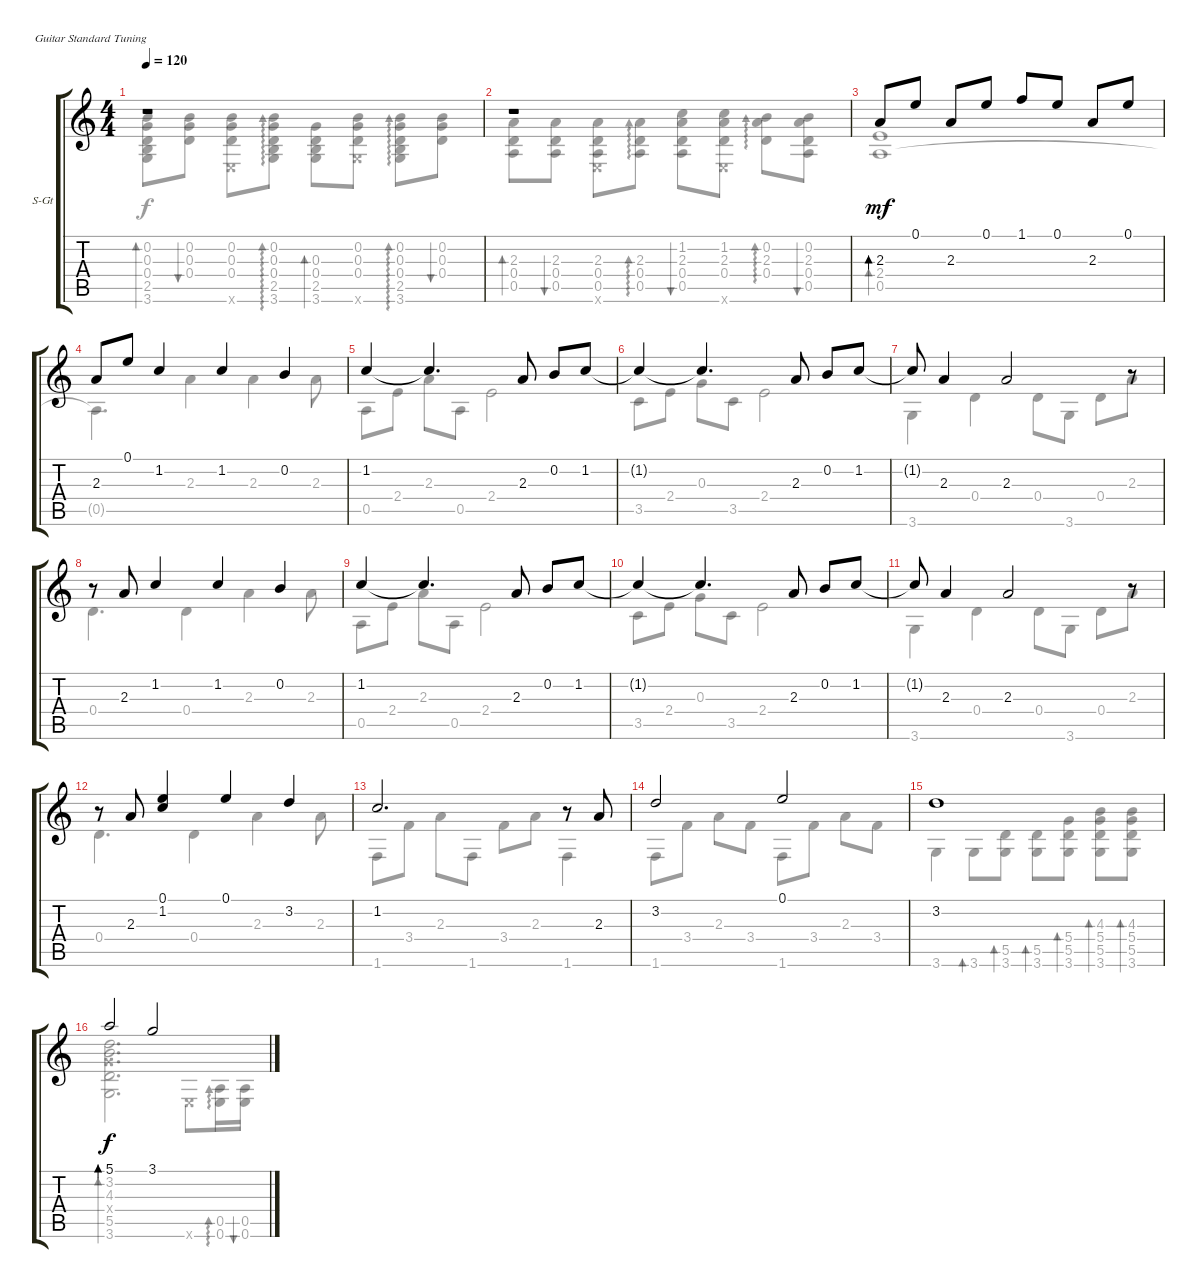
\defaultSystemsLayout 4
\bracketExtendMode groupsimilarinstruments
\firstSystemTrackNameOrientation horizontal
\otherSystemsTrackNameOrientation horizontal
\track ("Steel Guitar" "S-Gt") {instrument acousticguitarsteel}
\staff {score tabs}
\tuning (E4 B3 G3 D3 A2 E2)
\voice
\ts (4 4)
\scale
0.512857
\tempo 120
\accidentals auto
\clef g2
\ottava regular
\simile none
\ks aminor
r.1{bd 0 dy mf} |
\scale
0.487179 r.1{bd 0} |
\scale
0.5 2.3.8{bd 0} 0.1.8 2.3.8 0.1.8 1.1.8 0.1.8 2.3.8 0.1.8 |
\scale
0.5 2.3.8 0.1.8 1.2.4 1.2.4 0.2.4 |
\scale
0.5 1.2.4 1.2{t}.4{d} 2.3.8 0.2.8 1.2.8 |
\scale
0.5 1.2{t}.4 1.2{t}.4{d} 2.3.8 0.2.8 1.2.8 |
\scale
0.531429 1.2{t}.8 2.3.4 2.3.2 r.8 |
\scale
0.468661 r.8 2.3.8 1.2.4 1.2.4 0.2.4 |
\scale
0.525714 1.2.4 1.2{t}.4{d} 2.3.8 0.2.8 1.2.8 |
\scale
0.474359 1.2{t}.4 1.2{t}.4{d} 2.3.8 0.2.8 1.2.8 |
\scale
0.52 1.2{t}.8 2.3.4 2.3.2 r.8 |
\scale
0.480057 r.8 2.3.8 (1.2 0.1).4 0.1.4 3.2.4 |
\scale
0.515714 1.2.2{d} r.8 2.3.8 |
\scale
0.48433 3.2.2 0.1.2 |
\scale
0.51229 3.2.1 |
\scale
0.488508 5.1.2{bd 30 dy f} 3.1.2
\voice
\clef g2
\ottava regular
\simile none
\ks aminor
(2.5 0.4 0.3 0.2 3.6).8{bd 30 dy f} (0.2 0.3 0.4).8{bu 30} (0.6{x} 0.4 0.3 0.2).8 (0.2 0.3 0.4 2.5 3.6).8{ad 30} (0.4 0.3 3.6 2.5).8{bd 30} (0.2 0.3 0.4 3.6{x}).8 (0.4 0.3 0.2 3.6 2.5).8{ad 30} (0.2 0.3 0.4).8{bu 30} |
(0.4 2.3 0.5).8{bd 30} (2.3 0.4 0.5).8{bu 30} (0.6{x} 0.4 2.3 0.5).8 (2.3 0.4 0.5).8{ad 30} (0.4 2.3 0.5 1.2).8{bu 30} (0.6{x} 1.2 2.3 0.4).8 (0.4 2.3 0.2).8{ad 0} (0.2 2.3 0.4 0.5).8{bu 30} |
(0.5 2.4).1{bd 30 dy mf} |
0.5{t}.4{d} 2.3.4 2.3.4 2.3.8 |
0.5.8 2.4.8 2.3.8 0.5.8 2.4.2 |
3.5.8 2.4.8 0.3.8 3.5.8 2.4.2 |
3.6.4 0.4.4 0.4.8 3.6.8 0.4.8 2.3.8 |
0.4.4{d} 0.4.4 2.3.4 2.3.8 |
0.5.8 2.4.8 2.3.8 0.5.8 2.4.2 |
3.5.8 2.4.8 0.3.8 3.5.8 2.4.2 |
3.6.4 0.4.4 0.4.8 3.6.8 0.4.8 2.3.8 |
0.4.4{d} 0.4.4 2.3.4 2.3.8 |
1.6.8 3.4.8 2.3.8 1.6.8 3.4.8 2.3.8 1.6.4 |
1.6.8 3.4.8 2.3.8 3.4.8 1.6.8 3.4.8 2.3.8 3.4.8 |
3.6.4 3.6.8{bd 30} (3.6 5.5).8{bd 30} (3.6 5.5).8{bd 30} (3.6 5.5 5.4).8{bd 30} (3.6 5.4 5.5 4.3).8{bd 30} (3.6 5.4 5.5 4.3).8{bd 30} |
(3.6 5.4{x} 4.3 3.2 5.5).2{d bd 30 dy f} 0.6{x}.8 (0.5 0.6).16{ad 30} (0.5 0.6).16{bu 30}
